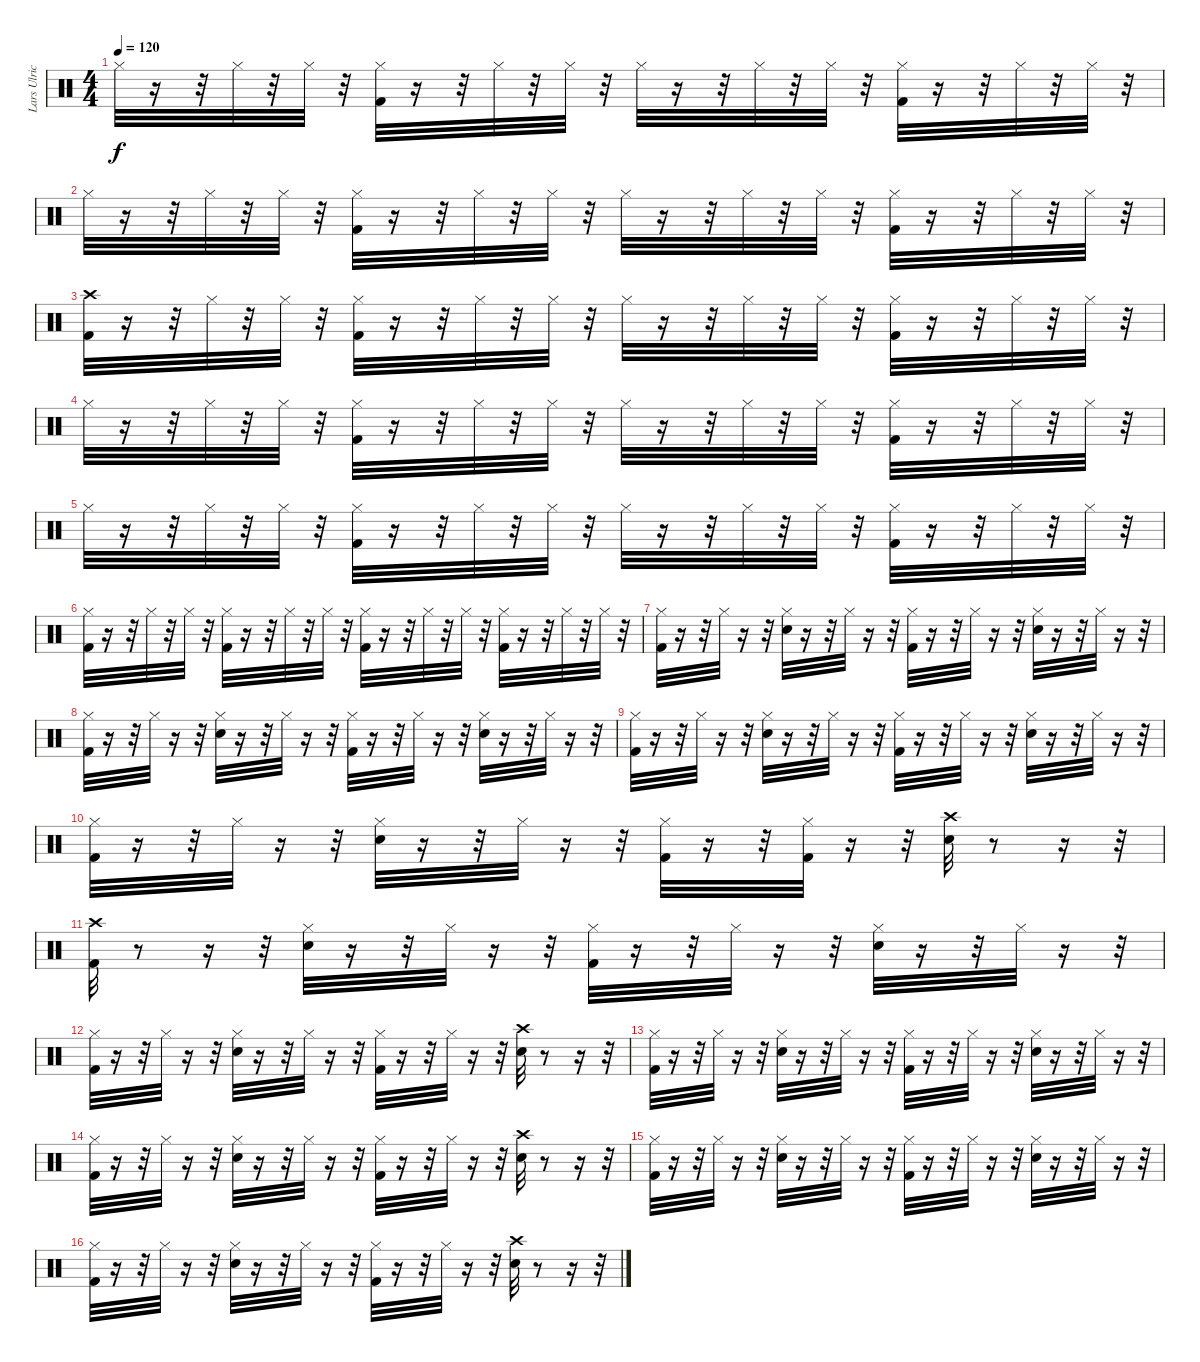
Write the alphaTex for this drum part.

\track ("Lars Ulrich" "Lars Ulric") {instrument percussion}
\staff {score}
\articulation defaults
\ts (4 4)
\tempo 120
\clef neutral
\ks c "Hi-Hat (closed)".32{dy f}
r.16 r.32 "Hi-Hat (closed)".32 r.32 "Hi-Hat (closed)".32 r.32 ("Kick (hit) 2" "Hi-Hat (closed)").32 r.16 r.32 "Hi-Hat (closed)".32 r.32 "Hi-Hat (closed)".32 r.32 "Hi-Hat (closed)".32 r.16 r.32 "Hi-Hat (closed)".32 r.32 "Hi-Hat (closed)".32 r.32 ("Kick (hit) 2" "Hi-Hat (closed)").32 r.16 r.32 "Hi-Hat (closed)".32 r.32 "Hi-Hat (closed)".32 r.32 |
"Hi-Hat (closed)".32 r.16 r.32 "Hi-Hat (closed)".32 r.32 "Hi-Hat (closed)".32 r.32 ("Kick (hit) 2" "Hi-Hat (closed)").32 r.16 r.32 "Hi-Hat (closed)".32 r.32 "Hi-Hat (closed)".32 r.32 "Hi-Hat (closed)".32 r.16 r.32 "Hi-Hat (closed)".32 r.32 "Hi-Hat (closed)".32 r.32 ("Kick (hit) 2" "Hi-Hat (closed)").32 r.16 r.32 "Hi-Hat (closed)".32 r.32 "Hi-Hat (closed)".32 r.32 |
("Kick (hit) 2" "Crash high (hit)").32 r.16 r.32 "Hi-Hat (closed)".32 r.32 "Hi-Hat (closed)".32 r.32 ("Kick (hit) 2" "Hi-Hat (closed)").32 r.16 r.32 "Hi-Hat (closed)".32 r.32 "Hi-Hat (closed)".32 r.32 "Hi-Hat (closed)".32 r.16 r.32 "Hi-Hat (closed)".32 r.32 "Hi-Hat (closed)".32 r.32 ("Kick (hit) 2" "Hi-Hat (closed)").32 r.16 r.32 "Hi-Hat (closed)".32 r.32 "Hi-Hat (closed)".32 r.32 |
"Hi-Hat (closed)".32 r.16 r.32 "Hi-Hat (closed)".32 r.32 "Hi-Hat (closed)".32 r.32 ("Kick (hit) 2" "Hi-Hat (closed)").32 r.16 r.32 "Hi-Hat (closed)".32 r.32 "Hi-Hat (closed)".32 r.32 "Hi-Hat (closed)".32 r.16 r.32 "Hi-Hat (closed)".32 r.32 "Hi-Hat (closed)".32 r.32 ("Kick (hit) 2" "Hi-Hat (closed)").32 r.16 r.32 "Hi-Hat (closed)".32 r.32 "Hi-Hat (closed)".32 r.32 |
"Hi-Hat (closed)".32 r.16 r.32 "Hi-Hat (closed)".32 r.32 "Hi-Hat (closed)".32 r.32 ("Kick (hit) 2" "Hi-Hat (closed)").32 r.16 r.32 "Hi-Hat (closed)".32 r.32 "Hi-Hat (closed)".32 r.32 "Hi-Hat (closed)".32 r.16 r.32 "Hi-Hat (closed)".32 r.32 "Hi-Hat (closed)".32 r.32 ("Kick (hit) 2" "Hi-Hat (closed)").32 r.16 r.32 "Hi-Hat (closed)".32 r.32 "Hi-Hat (closed)".32 r.32 |
("Kick (hit) 2" "Hi-Hat (closed)").32 r.16 r.32 "Hi-Hat (closed)".32 r.32 "Hi-Hat (closed)".32 r.32 ("Kick (hit) 2" "Hi-Hat (closed)").32 r.16 r.32 "Hi-Hat (closed)".32 r.32 "Hi-Hat (closed)".32 r.32 ("Kick (hit) 2" "Hi-Hat (closed)").32 r.16 r.32 "Hi-Hat (closed)".32 r.32 "Hi-Hat (closed)".32 r.32 ("Kick (hit) 2" "Hi-Hat (closed)").32 r.16 r.32 "Hi-Hat (closed)".32 r.32 "Hi-Hat (closed)".32 r.32 |
("Kick (hit) 2" "Hi-Hat (closed)").32 r.16 r.32 "Hi-Hat (closed)".32 r.16 r.32 ("Snare (hit) 2" "Hi-Hat (closed)").32 r.16 r.32 "Hi-Hat (closed)".32 r.16 r.32 ("Kick (hit) 2" "Hi-Hat (closed)").32 r.16 r.32 "Hi-Hat (closed)".32 r.16 r.32 ("Snare (hit) 2" "Hi-Hat (closed)").32 r.16 r.32 "Hi-Hat (closed)".32 r.16 r.32 |
("Kick (hit) 2" "Hi-Hat (closed)").32 r.16 r.32 "Hi-Hat (closed)".32 r.16 r.32 ("Snare (hit) 2" "Hi-Hat (closed)").32 r.16 r.32 "Hi-Hat (closed)".32 r.16 r.32 ("Kick (hit) 2" "Hi-Hat (closed)").32 r.16 r.32 "Hi-Hat (closed)".32 r.16 r.32 ("Snare (hit) 2" "Hi-Hat (closed)").32 r.16 r.32 "Hi-Hat (closed)".32 r.16 r.32 |
("Kick (hit) 2" "Hi-Hat (closed)").32 r.16 r.32 "Hi-Hat (closed)".32 r.16 r.32 ("Snare (hit) 2" "Hi-Hat (closed)").32 r.16 r.32 "Hi-Hat (closed)".32 r.16 r.32 ("Kick (hit) 2" "Hi-Hat (closed)").32 r.16 r.32 "Hi-Hat (closed)".32 r.16 r.32 ("Snare (hit) 2" "Hi-Hat (closed)").32 r.16 r.32 "Hi-Hat (closed)".32 r.16 r.32 |
("Kick (hit) 2" "Hi-Hat (closed)").32 r.16 r.32 "Hi-Hat (closed)".32 r.16 r.32 ("Snare (hit) 2" "Hi-Hat (closed)").32 r.16 r.32 "Hi-Hat (closed)".32 r.16 r.32 ("Kick (hit) 2" "Hi-Hat (closed)").32 r.16 r.32 ("Kick (hit) 2" "Hi-Hat (closed)").32 r.16 r.32 ("Crash high (hit)" "Snare (hit) 2").32 r.8 r.16 r.32 |
("Kick (hit) 2" "Crash high (hit)").32 r.8 r.16 r.32 ("Hi-Hat (closed)" "Snare (hit) 2").32 r.16 r.32 "Hi-Hat (closed)".32 r.16 r.32 ("Hi-Hat (closed)" "Kick (hit) 2").32 r.16 r.32 "Hi-Hat (closed)".32 r.16 r.32 ("Snare (hit) 2" "Hi-Hat (closed)").32 r.16 r.32 "Hi-Hat (closed)".32 r.16 r.32 |
("Kick (hit) 2" "Hi-Hat (closed)").32 r.16 r.32 "Hi-Hat (closed)".32 r.16 r.32 ("Snare (hit) 2" "Hi-Hat (closed)").32 r.16 r.32 "Hi-Hat (closed)".32 r.16 r.32 ("Hi-Hat (closed)" "Kick (hit) 2").32 r.16 r.32 "Hi-Hat (closed)".32 r.16 r.32 ("Crash high (hit)" "Snare (hit) 2").32 r.8 r.16 r.32 |
("Kick (hit) 2" "Hi-Hat (closed)").32 r.16 r.32 "Hi-Hat (closed)".32 r.16 r.32 ("Snare (hit) 2" "Hi-Hat (closed)").32 r.16 r.32 "Hi-Hat (closed)".32 r.16 r.32 ("Kick (hit) 2" "Hi-Hat (closed)").32 r.16 r.32 "Hi-Hat (closed)".32 r.16 r.32 ("Snare (hit) 2" "Hi-Hat (closed)").32 r.16 r.32 "Hi-Hat (closed)".32 r.16 r.32 |
("Hi-Hat (closed)" "Kick (hit) 2").32 r.16 r.32 "Hi-Hat (closed)".32 r.16 r.32 ("Snare (hit) 2" "Hi-Hat (closed)").32 r.16 r.32 "Hi-Hat (closed)".32 r.16 r.32 ("Hi-Hat (closed)" "Kick (hit) 2").32 r.16 r.32 "Hi-Hat (closed)".32 r.16 r.32 ("Crash high (hit)" "Snare (hit) 2").32 r.8 r.16 r.32 |
("Kick (hit) 2" "Hi-Hat (closed)").32 r.16 r.32 "Hi-Hat (closed)".32 r.16 r.32 ("Snare (hit) 2" "Hi-Hat (closed)").32 r.16 r.32 "Hi-Hat (closed)".32 r.16 r.32 ("Kick (hit) 2" "Hi-Hat (closed)").32 r.16 r.32 "Hi-Hat (closed)".32 r.16 r.32 ("Snare (hit) 2" "Hi-Hat (closed)").32 r.16 r.32 "Hi-Hat (closed)".32 r.16 r.32 |
("Kick (hit) 2" "Hi-Hat (closed)").32 r.16 r.32 "Hi-Hat (closed)".32 r.16 r.32 ("Snare (hit) 2" "Hi-Hat (closed)").32 r.16 r.32 "Hi-Hat (closed)".32 r.16 r.32 ("Hi-Hat (closed)" "Kick (hit) 2").32 r.16 r.32 "Hi-Hat (closed)".32 r.16 r.32 ("Crash high (hit)" "Snare (hit) 2").32 r.8 r.16 r.32
